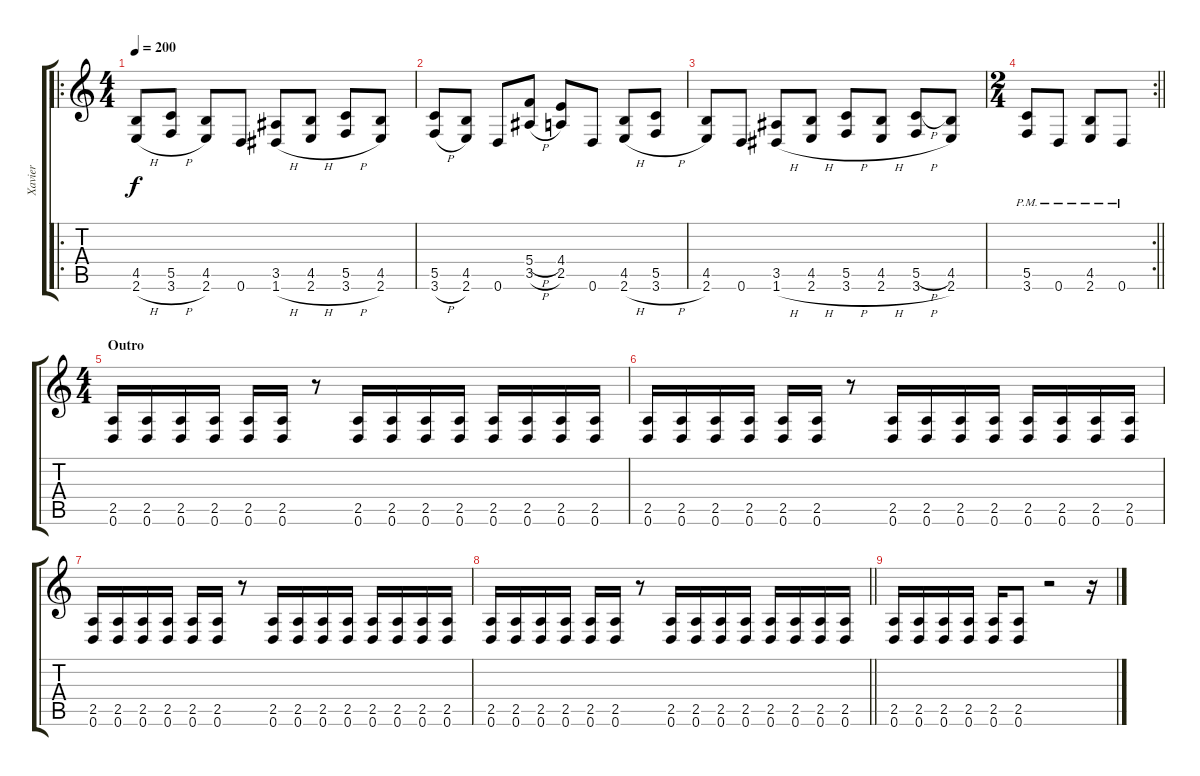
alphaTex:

\track ("Xavier" "Xavier") {instrument distortionguitar}
\staff {score tabs}
\tuning (D4 A3 F3 C3 G2 D2) {hide}
\ro
\ts (4 4)
\tempo 200
\clef g2
\ks c
(4.5 2.6{h}).8{dy f} (5.5 3.6{h}).8 (4.5 2.6).8 0.6.8 (3.5 1.6{h}).8 (4.5 2.6{h}).8 (5.5 3.6{h}).8 (4.5 2.6).8 |
(5.5 3.6{h}).8 (4.5 2.6).8 0.6.8 (5.4{h} 3.5{h}).8 (4.4 2.5).8 0.6.8 (4.5 2.6{h}).8 (5.5 3.6{h}).8 |
(4.5 2.6).8 0.6.8 (3.5 1.6{h}).8 (4.5 2.6{h}).8 (5.5 3.6{h}).8 (4.5 2.6{h}).8 (5.5{h} 3.6{h}).8 (4.5 2.6).8 |
\rc 2
\ts (2 4)
\barLineRight lightlight
(5.5{pm} 3.6{pm}).8 0.6{pm}.8 (4.5{pm} 2.6{pm}).8 0.6{pm}.8 |
\ts (4 4)
\section ("" "Outro")
(2.5 0.6).16 (2.5 0.6).16 (2.5 0.6).16 (2.5 0.6).16 (2.5 0.6).16 (2.5 0.6).16 r.8 (2.5 0.6).16 (2.5 0.6).16 (2.5 0.6).16 (2.5 0.6).16 (2.5 0.6).16 (2.5 0.6).16 (2.5 0.6).16 (2.5 0.6).16 |
(2.5 0.6).16 (2.5 0.6).16 (2.5 0.6).16 (2.5 0.6).16 (2.5 0.6).16 (2.5 0.6).16 r.8 (2.5 0.6).16 (2.5 0.6).16 (2.5 0.6).16 (2.5 0.6).16 (2.5 0.6).16 (2.5 0.6).16 (2.5 0.6).16 (2.5 0.6).16 |
(2.5 0.6).16 (2.5 0.6).16 (2.5 0.6).16 (2.5 0.6).16 (2.5 0.6).16 (2.5 0.6).16 r.8 (2.5 0.6).16 (2.5 0.6).16 (2.5 0.6).16 (2.5 0.6).16 (2.5 0.6).16 (2.5 0.6).16 (2.5 0.6).16 (2.5 0.6).16 |
\barLineRight lightlight
(2.5 0.6).16 (2.5 0.6).16 (2.5 0.6).16 (2.5 0.6).16 (2.5 0.6).16 (2.5 0.6).16 r.8 (2.5 0.6).16 (2.5 0.6).16 (2.5 0.6).16 (2.5 0.6).16 (2.5 0.6).16 (2.5 0.6).16 (2.5 0.6).16 (2.5 0.6).16 |
(2.5 0.6).16 (2.5 0.6).16 (2.5 0.6).16 (2.5 0.6).16 (2.5 0.6).16 (2.5 0.6).8 r.2 r.16
